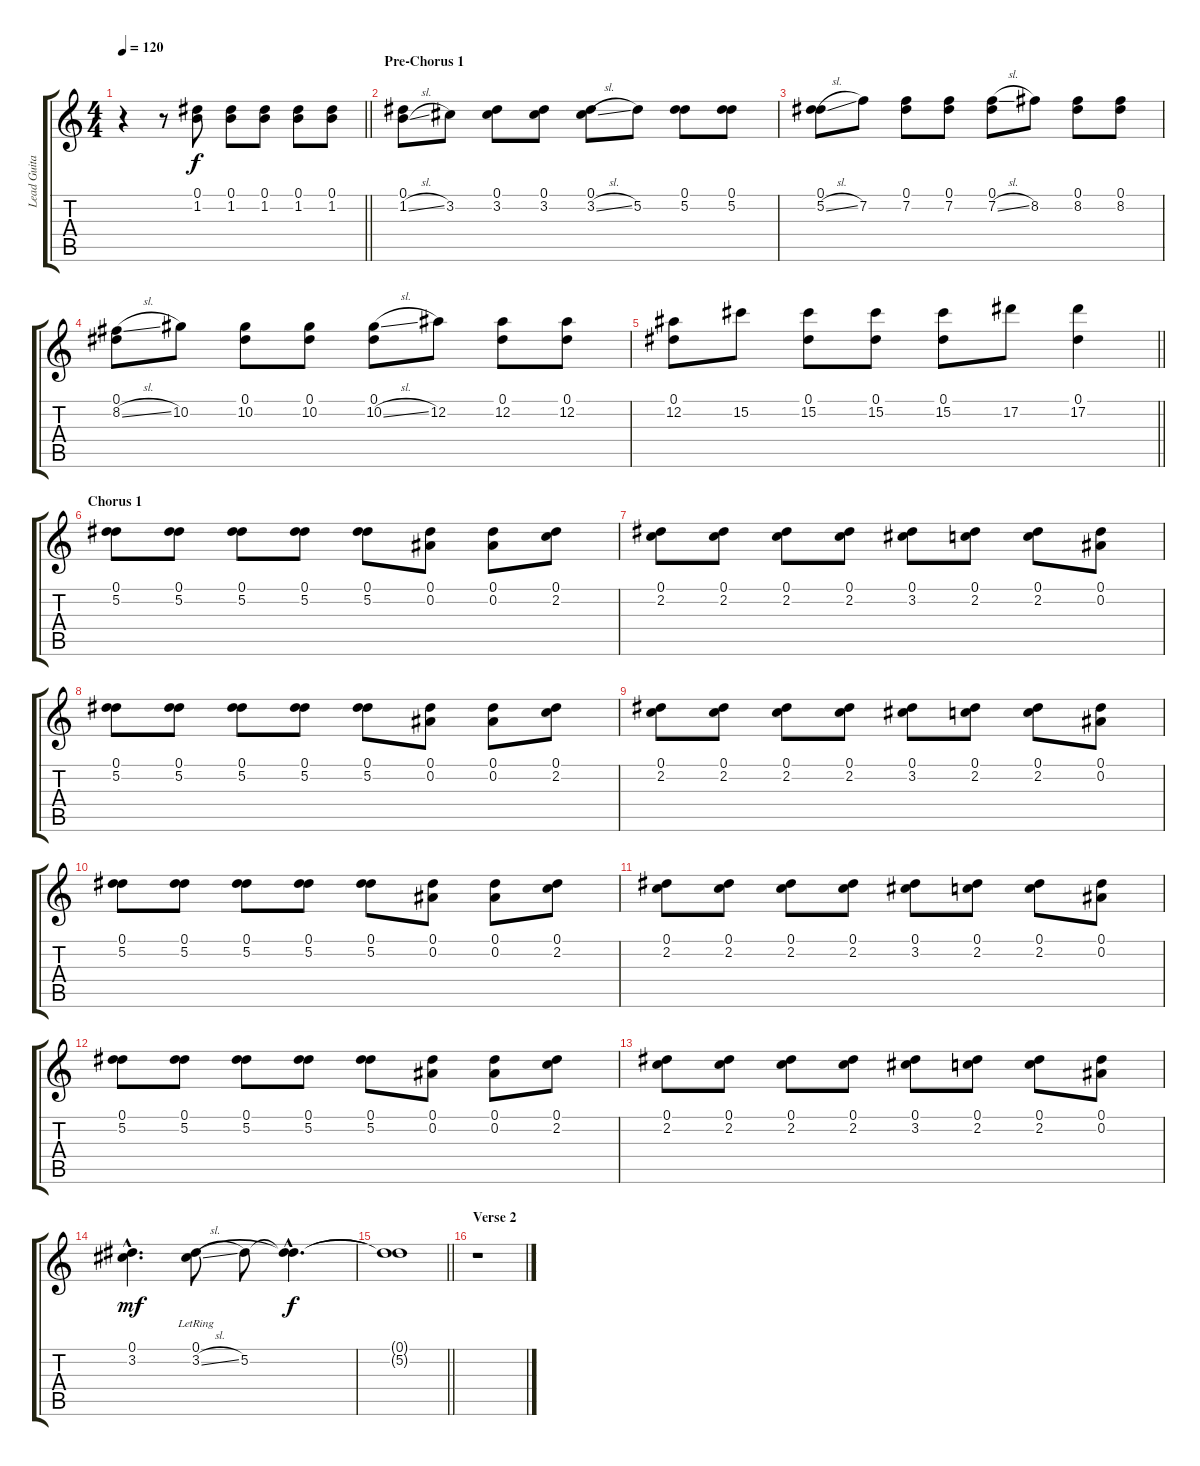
\track ("Lead Guitar" "Lead Guita") {instrument distortionguitar}
\staff {score tabs}
\tuning (Eb4 Bb3 Gb3 Db3 Ab2 Eb2) {hide}
\ts (4 4)
\tempo 120
\clef g2
\barLineRight lightlight
\ks c
r.4{dy f} r.8 (0.1 1.2).8 (0.1 1.2).8 (0.1 1.2).8 (0.1 1.2).8 (0.1 1.2).8 |
\section ("" "Pre-Chorus 1")
(0.1 1.2{sl}).8 3.2.8 (0.1 3.2).8 (0.1 3.2).8 (0.1 3.2{sl}).8 5.2.8 (0.1 5.2).8 (0.1 5.2).8 |
(0.1 5.2{sl}).8 7.2.8 (0.1 7.2).8 (0.1 7.2).8 (0.1 7.2{sl}).8 8.2.8 (0.1 8.2).8 (0.1 8.2).8 |
(0.1 8.2{sl}).8 10.2.8 (0.1 10.2).8 (0.1 10.2).8 (0.1 10.2{sl}).8 12.2.8 (0.1 12.2).8 (0.1 12.2).8 |
\barLineRight lightlight
(0.1 12.2).8 15.2.8 (0.1 15.2).8 (0.1 15.2).8 (0.1 15.2).8 17.2.8 (0.1 17.2).4 |
\section ("" "Chorus 1")
(0.1 5.2).8 (0.1 5.2).8 (0.1 5.2).8 (0.1 5.2).8 (0.1 5.2).8 (0.1 0.2).8 (0.1 0.2).8 (0.1 2.2).8 |
(0.1 2.2).8 (0.1 2.2).8 (0.1 2.2).8 (0.1 2.2).8 (0.1 3.2).8 (0.1 2.2).8 (0.1 2.2).8 (0.1 0.2).8 |
(0.1 5.2).8 (0.1 5.2).8 (0.1 5.2).8 (0.1 5.2).8 (0.1 5.2).8 (0.1 0.2).8 (0.1 0.2).8 (0.1 2.2).8 |
(0.1 2.2).8 (0.1 2.2).8 (0.1 2.2).8 (0.1 2.2).8 (0.1 3.2).8 (0.1 2.2).8 (0.1 2.2).8 (0.1 0.2).8 |
(0.1 5.2).8 (0.1 5.2).8 (0.1 5.2).8 (0.1 5.2).8 (0.1 5.2).8 (0.1 0.2).8 (0.1 0.2).8 (0.1 2.2).8 |
(0.1 2.2).8 (0.1 2.2).8 (0.1 2.2).8 (0.1 2.2).8 (0.1 3.2).8 (0.1 2.2).8 (0.1 2.2).8 (0.1 0.2).8 |
(0.1 5.2).8 (0.1 5.2).8 (0.1 5.2).8 (0.1 5.2).8 (0.1 5.2).8 (0.1 0.2).8 (0.1 0.2).8 (0.1 2.2).8 |
(0.1 2.2).8 (0.1 2.2).8 (0.1 2.2).8 (0.1 2.2).8 (0.1 3.2).8 (0.1 2.2).8 (0.1 2.2).8 (0.1 0.2).8 |
(0.1{hac} 3.2{hac}).4{d dy mf} (0.1{lr} 3.2{sl}).8 5.2.8 (0.1{hac t} 5.2{hac t}).4{d dy f} |
\barLineRight lightlight
(0.1{t} 5.2{t}).1 |
\section ("" "Verse 2")
r.1
